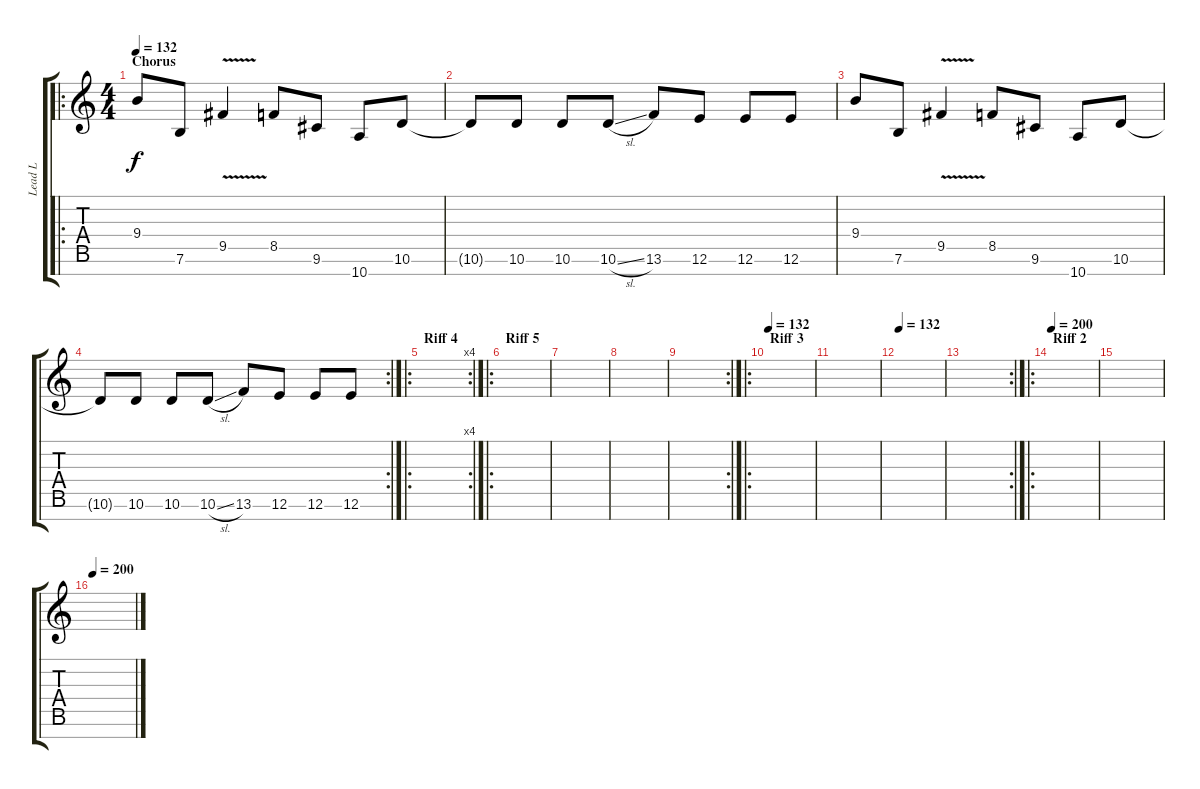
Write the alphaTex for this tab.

\track ("Lead L" "Lead L") {instrument distortionguitar}
\staff {score tabs}
\tuning (E4 B3 G3 D3 A2 E2 B1) {hide}
\ro
\ts (4 4)
\section ("" "Chorus")
\tempo 132
\clef g2
\ks c
9.4.8{dy f} 7.6.8 9.5{v}.4 8.5.8 9.6.8 10.7.8 10.6.8 |
10.6{t}.8 10.6.8 10.6.8 10.6{sl}.8 13.6.8 12.6.8 12.6.8 12.6.8 |
9.4.8 7.6.8 9.5{v}.4 8.5.8 9.6.8 10.7.8 10.6.8 |
\rc 2
10.6{t}.8 10.6.8 10.6.8 10.6{sl}.8 13.6.8 12.6.8 12.6.8 12.6.8 |
\ro
\rc 4
\section ("" "Riff 4")
|
\ro
\section ("" "Riff 5")
|
|
|
\rc 2
|
\ro
\section ("" "Riff 3")
\tempo 132
|
|
\tempo 132
|
\rc 2
|
\ro
\section ("" "Riff 2")
\tempo 200
|
|
\tempo 200
